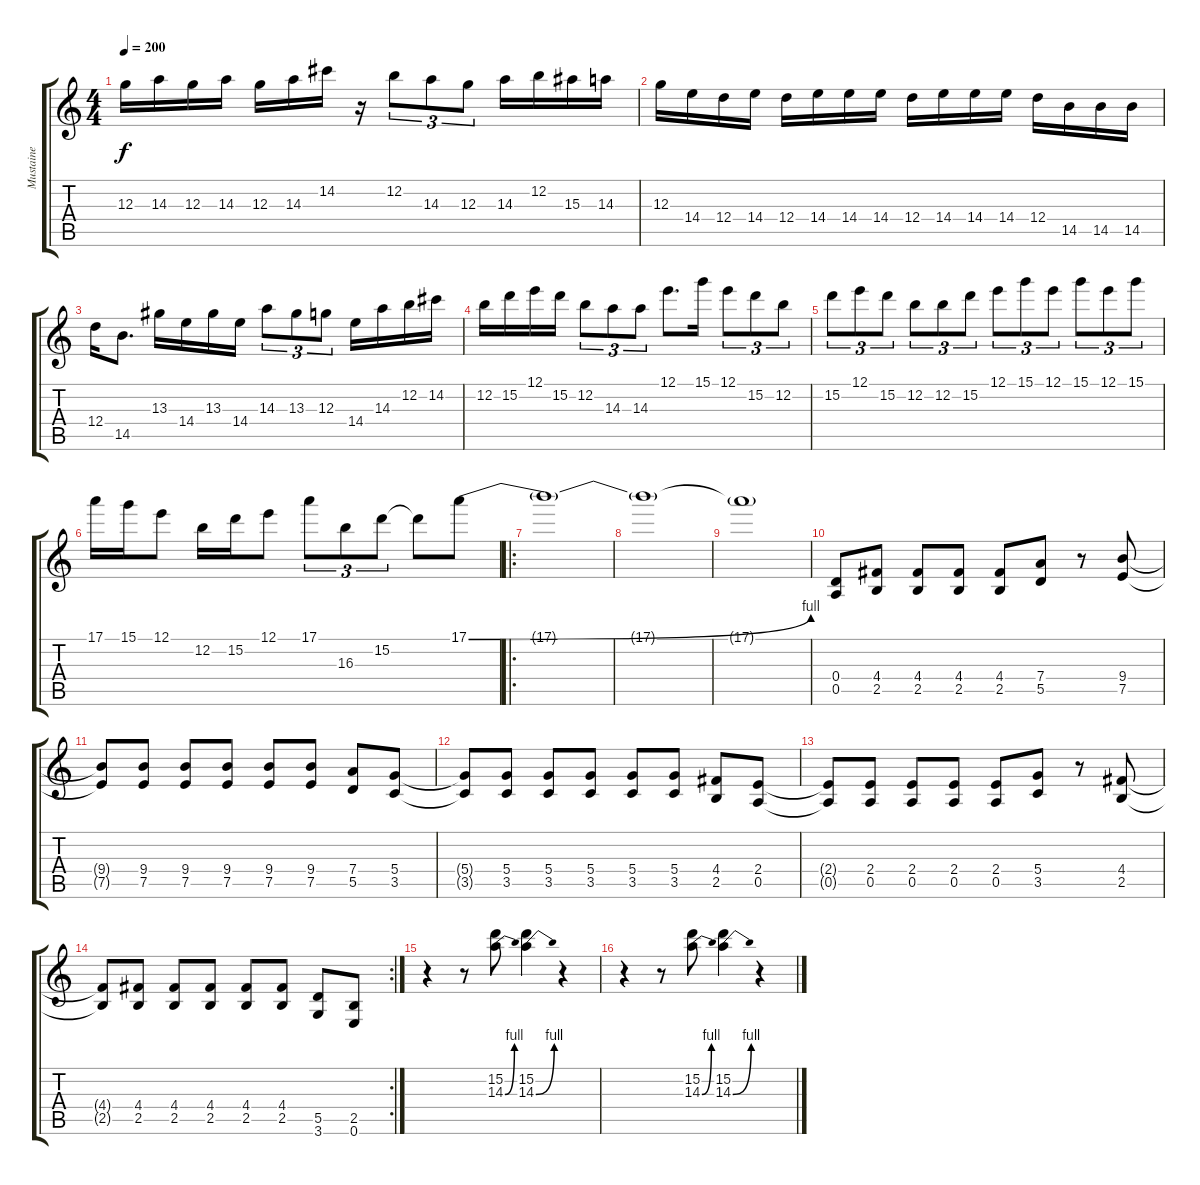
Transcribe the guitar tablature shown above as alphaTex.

\track ("Mustaine" "Mustaine") {instrument distortionguitar}
\staff {score tabs}
\tuning (E4 B3 G3 D3 A2 E2) {hide}
\ts (4 4)
\tempo 200
\clef g2
\ks c
12.3.16{dy f} 14.3.16 12.3.16 14.3.16 12.3.16 14.3.16 14.2.16 r.16 12.2.8{tu (3 2)} 14.3.8{tu (3 2)} 12.3.8{tu (3 2)} 14.3.16 12.2.16 15.3.16 14.3.16 |
12.3.16 14.4.16 12.4.16 14.4.16 12.4.16 14.4.16 14.4.16 14.4.16 12.4.16 14.4.16 14.4.16 14.4.16 12.4.16 14.5.16 14.5.16 14.5.16 |
12.4.16 14.5.8{d} 13.3.16 14.4.16 13.3.16 14.4.16 14.3.8{tu (3 2)} 13.3.8{tu (3 2)} 12.3.8{tu (3 2)} 14.4.16 14.3.16 12.2.16 14.2.16 |
12.2.16 15.2.16 12.1.16 15.2.16 12.2.8{tu (3 2)} 14.3.8{tu (3 2)} 14.3.8{tu (3 2)} 12.1.8{d} 15.1.16 12.1.8{tu (3 2)} 15.2.8{tu (3 2)} 12.2.8{tu (3 2)} |
15.2.8{tu (3 2)} 12.1.8{tu (3 2)} 15.2.8{tu (3 2)} 12.2.8{tu (3 2)} 12.2.8{tu (3 2)} 15.2.8{tu (3 2)} 12.1.8{tu (3 2)} 15.1.8{tu (3 2)} 12.1.8{tu (3 2)} 15.1.8{tu (3 2)} 12.1.8{tu (3 2)} 15.1.8{tu (3 2)} |
17.1.16 15.1.16 12.1.8 12.2.16 15.2.16 12.1.8 17.1.8{tu (3 2)} 16.3.8{tu (3 2)} 15.2.8{tu (3 2)} 15.2{t}.8 17.1{be (bend 0 0 60 4)}.8 |
\ro
17.1{t}.1 |
17.1{t}.1 |
17.1{t}.1 |
(0.4 0.5).8 (4.4 2.5).8 (4.4 2.5).8 (4.4 2.5).8 (4.4 2.5).8 (7.4 5.5).8 r.8 (9.4 7.5).8 |
(9.4{t} 7.5{t}).8 (9.4 7.5).8 (9.4 7.5).8 (9.4 7.5).8 (9.4 7.5).8 (9.4 7.5).8 (7.4 5.5).8 (5.4 3.5).8 |
(5.4{t} 3.5{t}).8 (5.4 3.5).8 (5.4 3.5).8 (5.4 3.5).8 (5.4 3.5).8 (5.4 3.5).8 (4.4 2.5).8 (2.4 0.5).8 |
(2.4{t} 0.5{t}).8 (2.4 0.5).8 (2.4 0.5).8 (2.4 0.5).8 (2.4 0.5).8 (5.4 3.5).8 r.8 (4.4 2.5).8 |
\rc 2
(4.4{t} 2.5{t}).8 (4.4 2.5).8 (4.4 2.5).8 (4.4 2.5).8 (4.4 2.5).8 (4.4 2.5).8 (5.5 3.6).8 (2.5 0.6).8 |
r.4 r.8 (15.2 14.3{be (bend 0 0 60 4)}).8 (15.2 14.3{be (bend 0 0 60 4)}).4 r.4 |
r.4 r.8 (15.2 14.3{be (bend 0 0 60 4)}).8 (15.2 14.3{be (bend 0 0 60 4)}).4 r.4
